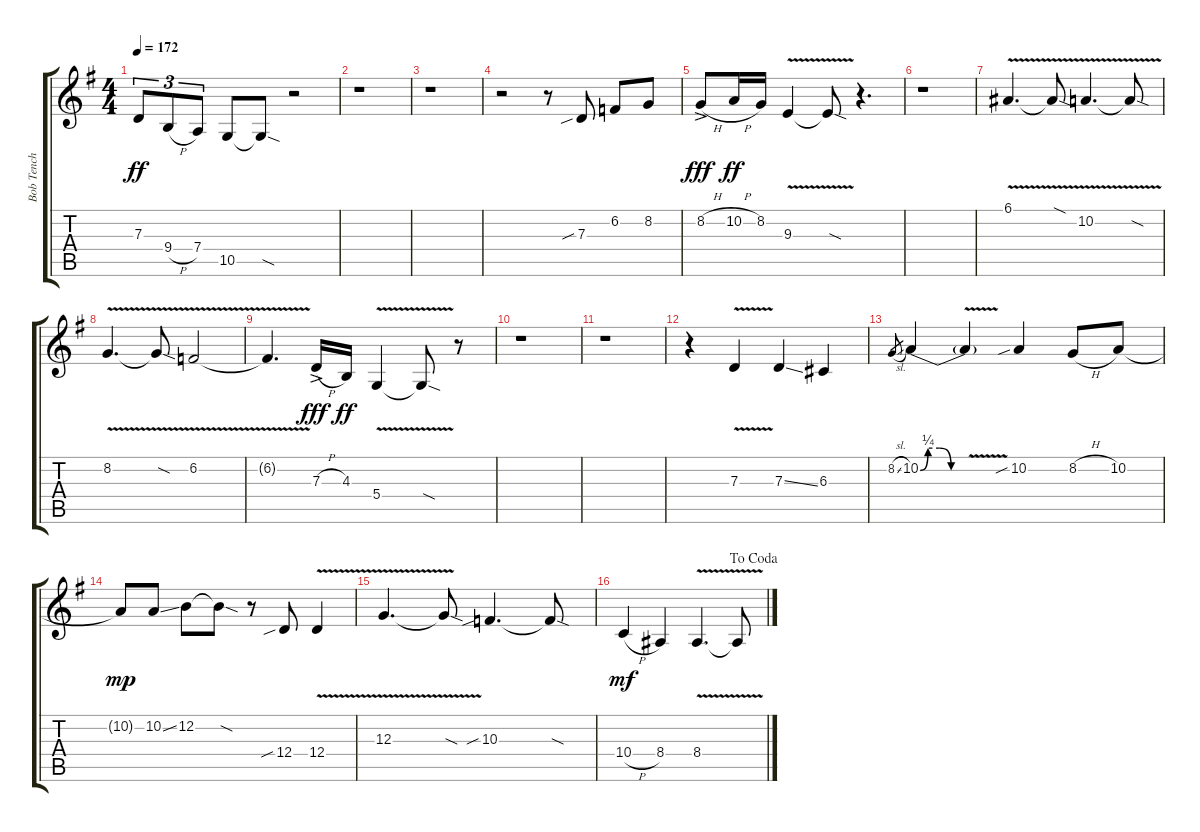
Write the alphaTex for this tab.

\track ("Bob Tench" "Bob Tench") {instrument trombone}
\staff {score tabs}
\tuning (E4 B3 G3 D3 A2 E2) {hide}
\ts (4 4)
\tempo 172
\clef g2
\ks g
7.3.8{tu (3 2) dy ff} 9.4{h}.8{tu (3 2)} 7.4.8{tu (3 2)} 10.5.8 10.5{sod t}.8 r.2 |
r.1 |
r.1 |
r.2 r.8 7.3{sib}.8 6.2.8 8.2.8 |
8.2{h ac}.8{dy fff} 10.2{h}.16{dy ff} 8.2.16 9.3{v}.4 9.3{sod t}.8 r.4{d} |
r.1 |
6.1{v}.4{d} 6.1{sod t}.8 10.2{v}.4{d} 10.2{sod t}.8 |
8.2{v}.4{d} 8.2{sod t}.8 6.2{v}.2 |
6.2{t}.4{d} 7.3{h ac}.16{dy fff} 4.3.16{dy ff} 5.4{v}.4 5.4{sod t}.8 r.8 |
r.1 |
r.1 |
r.4 7.3{v}.4 7.3{ss}.4 6.3.4 |
8.2{sl}.8{gr} 10.2{be (custom 0 0 10 1 25 1 40 0 60 0)}.4 10.2{v t}.4 10.2{sib}.4 8.2{h}.8 10.2.8 |
10.2{t}.8{dy mp} 10.2{ss}.8 12.2.8 12.2{sod t}.8 r.8 12.4{sib}.8 12.4{v}.4 |
12.3{v}.4{d} 12.3{sod t}.8 10.3{sib}.4{d} 10.3{sod t}.8 |
\jump dacoda
10.4{h}.4{dy mf} 8.4.4 8.4{v}.4{d} 8.4{t}.8
